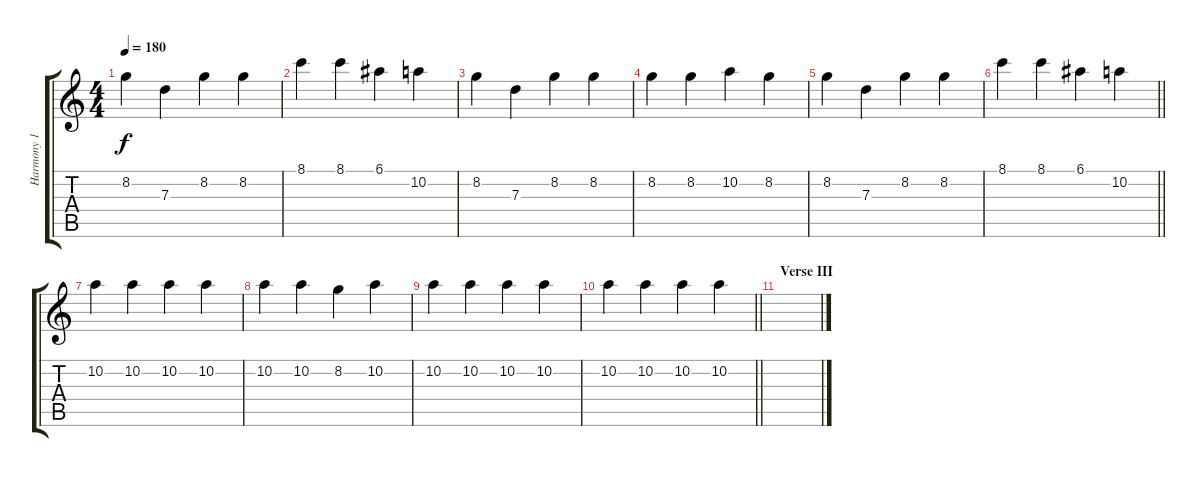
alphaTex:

\track ("Harmony 1" "Harmony 1") {instrument distortionguitar}
\staff {score tabs}
\tuning (E4 B3 G3 D3 A2 D2) {hide}
\ts (4 4)
\tempo 180
\clef g2
\ks c
8.2.4{dy f} 7.3.4 8.2.4 8.2.4 |
8.1.4 8.1.4 6.1.4 10.2.4 |
8.2.4 7.3.4 8.2.4 8.2.4 |
8.2.4 8.2.4 10.2.4 8.2.4 |
8.2.4 7.3.4 8.2.4 8.2.4 |
\barLineRight lightlight
8.1.4 8.1.4 6.1.4 10.2.4 |
10.2.4 10.2.4 10.2.4 10.2.4 |
10.2.4 10.2.4 8.2.4 10.2.4 |
10.2.4 10.2.4 10.2.4 10.2.4 |
\barLineRight lightlight
10.2.4 10.2.4 10.2.4 10.2.4 |
\section ("" "Verse III")
